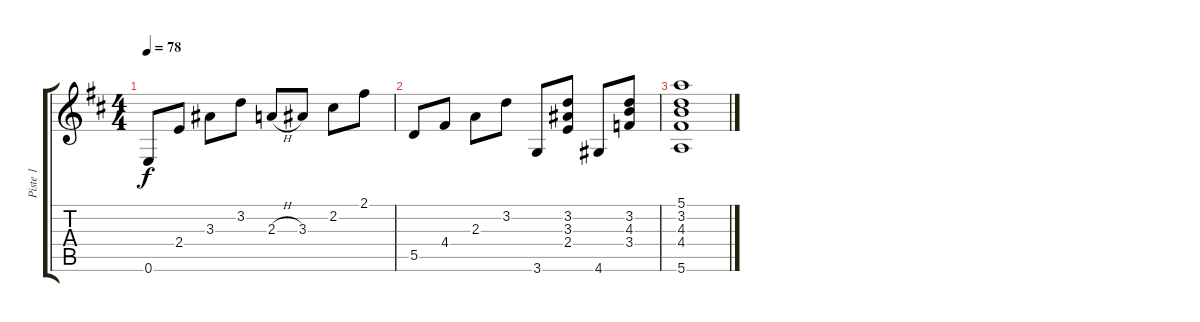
\track ("Piste 1" "Piste 1") {instrument acousticguitarnylon}
\staff {score tabs}
\tuning (E4 B3 G3 D3 A2 E2) {hide}
\ts (4 4)
\tempo 78
\clef g2
\ks d
0.6.8{dy f} 2.4.8 3.3.8 3.2.8 2.3{h}.8 3.3.8 2.2.8 2.1.8 |
5.5.8 4.4.8 2.3.8 3.2.8 3.6.8 (3.2 3.3 2.4).8 4.6.8 (3.2 4.3 3.4).8 |
(5.1 3.2 4.3 4.4 5.6).1
